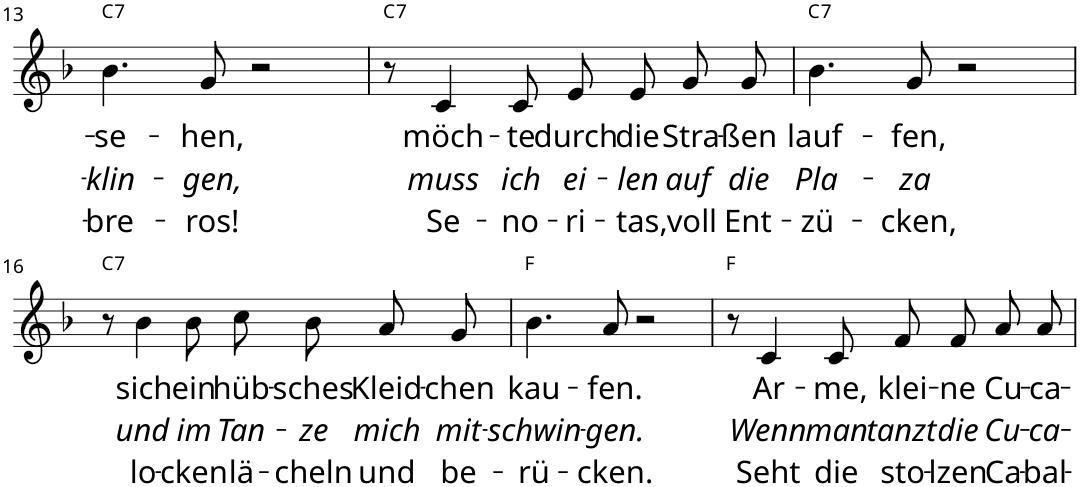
**kern	**text	**text	**text	**harte
*part1	*part1	*part1	*part1	*part1
*staff1	*staff1	*staff1	*staff1	*
*I"Voice	*	*	*	*
*I'Voice	*	*	*	*
!!LO:PB:g=z
*clefG2	*	*	*	*
*k[b-]	*	*	*	*
*F:	*	*	*	*
*M4/4	*	*	*	*
=13	=13	=13	=13	=13
!	!LO:LY:b	!LO:LY:b	!LO:LY:b	!LO:H:kt=7
4.b-\	-se-	-klin-	-bre-	C:7
!	!LO:LY:b	!LO:LY:b	!LO:LY:b	!
8g/	-hen,	-gen,	-ros!	.
2r	.	.	.	.
=14	=14	=14	=14	=14
!	!	!	!	!LO:H:kt=7
8r	.	.	.	C:7
!	!LO:LY:b	!LO:LY:b	!LO:LY:b	!
4c/	möch-	muss	Se-	.
!	!LO:LY:b	!LO:LY:b	!LO:LY:b	!
8c/	-te	ich	-no-	.
!	!LO:LY:b	!LO:LY:b	!LO:LY:b	!
8e/L	durch	ei-	-ri-	.
!	!LO:LY:b	!LO:LY:b	!LO:LY:b	!
8e/J	die	-len	-tas,	.
!	!LO:LY:b	!LO:LY:b	!LO:LY:b	!
8g/L	Stra-	auf	voll	.
!	!LO:LY:b	!LO:LY:b	!LO:LY:b	!
8g/J	-ßen	die	Ent-	.
=15	=15	=15	=15	=15
!	!LO:LY:b	!LO:LY:b	!LO:LY:b	!LO:H:kt=7
4.b-\	lauf-	Pla-	-zü-	C:7
!	!LO:LY:b	!LO:LY:b	!LO:LY:b	!
8g/	-fen,	-za	-cken,	.
2r	.	.	.	.
!!LO:LB:g=z
=16	=16	=16	=16	=16
!	!	!	!	!LO:H:kt=7
8r	.	.	.	C:7
!	!LO:LY:b	!LO:LY:b	!LO:LY:b	!
4b-\	sich	und	lo-	.
!	!LO:LY:b	!LO:LY:b	!LO:LY:b	!
8b-\	ein	im	-cken	.
!	!LO:LY:b	!LO:LY:b	!LO:LY:b	!
8cc\L	hüb-	Tan-	lä-	.
!	!LO:LY:b	!LO:LY:b	!LO:LY:b	!
8b-\J	-sches	-ze	-cheln	.
!	!LO:LY:b	!LO:LY:b	!LO:LY:b	!
8a/L	Kleid-	mich	und	.
!	!LO:LY:b	!LO:LY:b	!LO:LY:b	!
8g/J	-chen	mit-	be-	.
=17	=17	=17	=17	=17
!	!LO:LY:b	!LO:LY:b	!LO:LY:b	!
4.b-\	kau-	-schwin-	-rü-	F:maj
!	!LO:LY:b	!LO:LY:b	!LO:LY:b	!
8a/	-fen.	-gen.	-cken.	.
2r	.	.	.	.
=18	=18	=18	=18	=18
8r	.	.	.	F:maj
!	!LO:LY:b	!LO:LY:b	!LO:LY:b	!
4c/	Ar-	Wenn	Seht	.
!	!LO:LY:b	!LO:LY:b	!LO:LY:b	!
8c/	-me,	man	die	.
!	!LO:LY:b	!LO:LY:b	!LO:LY:b	!
8f/L	klei-	tanzt	sto-	.
!	!LO:LY:b	!LO:LY:b	!LO:LY:b	!
8f/J	-ne	die	-lzen	.
!	!LO:LY:b	!LO:LY:b	!LO:LY:b	!
8a/L	Cu-	Cu-	Ca-	.
!	!LO:LY:b	!LO:LY:b	!LO:LY:b	!
8a/J	-ca-	-ca-	-bal-	.
=	=	=	=	=
*-	*-	*-	*-	*-
